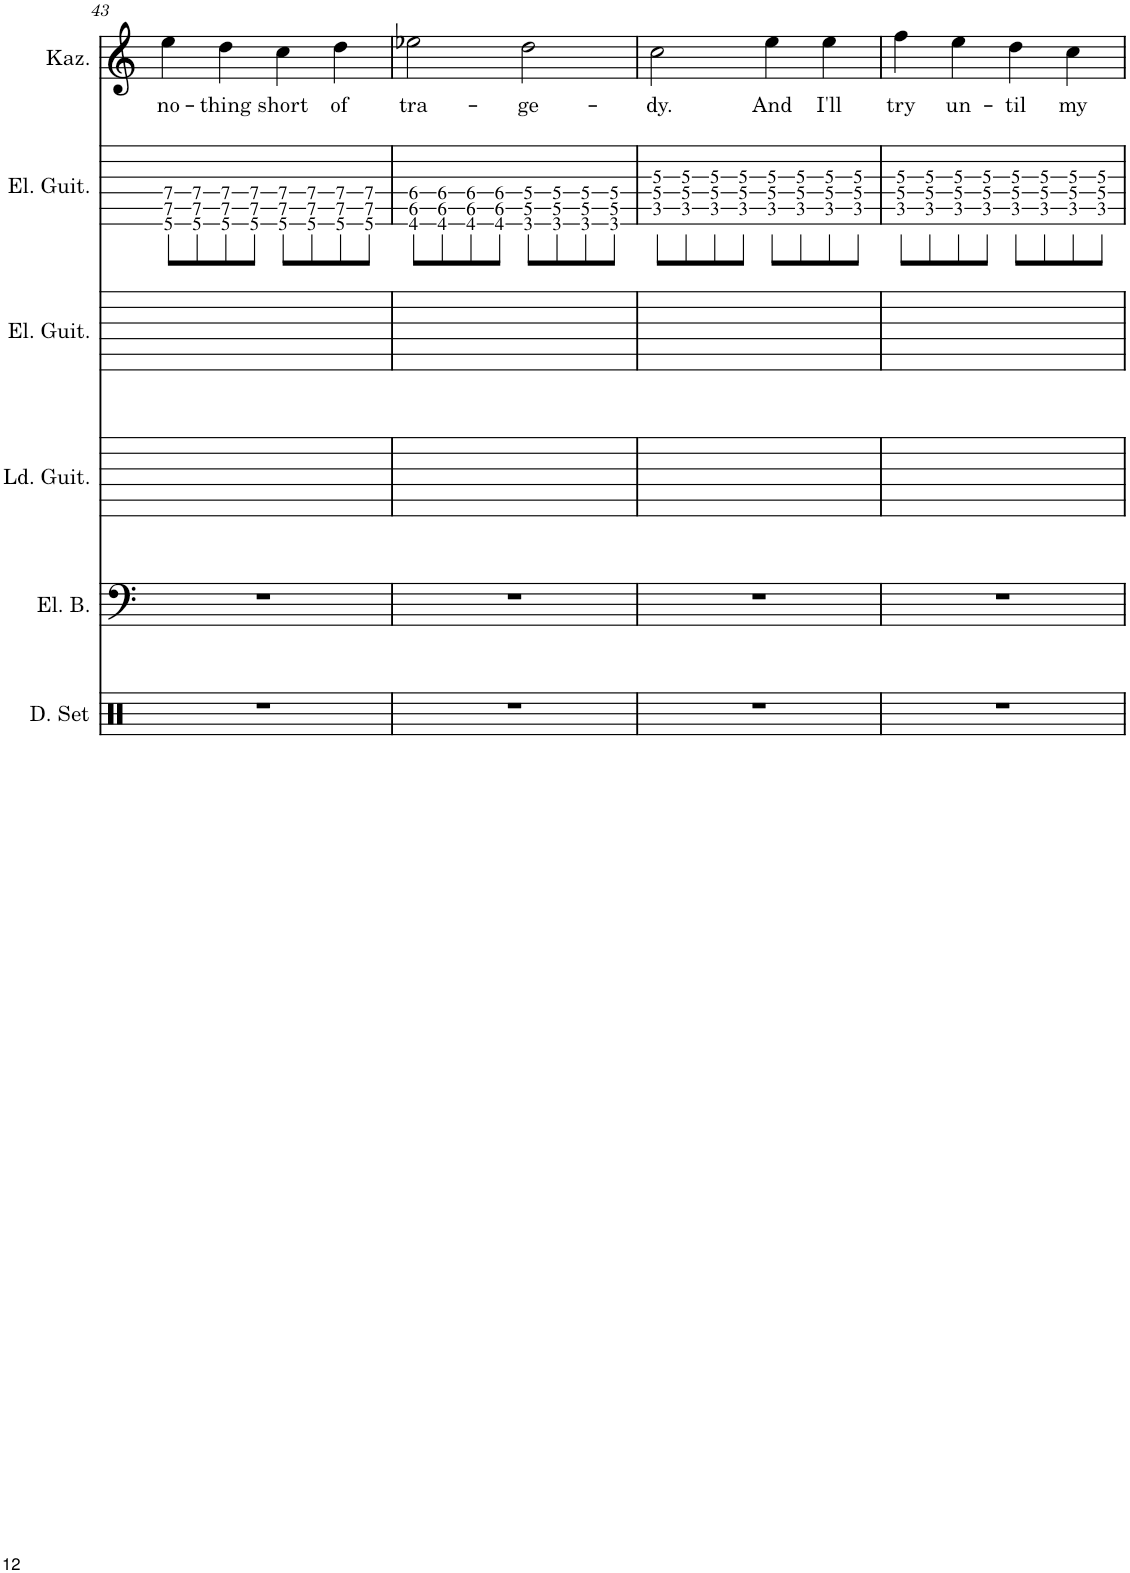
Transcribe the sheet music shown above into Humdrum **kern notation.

**kern	**kern	**kern	**kern	**kern	**kern	**text
*part6	*part5	*part4	*part3	*part2	*part1	*part1
*staff6	*staff5	*staff4	*staff3	*staff2	*staff1	*staff1
*I"Drumset	*I"Electric Bass	*I"Lead Guitar	*I"Electric Guitar	*I"Electric Guitar	*I"Kazoo	*
*I'D. Set	*I'El. B.	*I'Ld. Guit.	*I'El. Guit.	*I'El. Guit.	*I'Kaz.	*
!!LO:PB:g=z
*clefX	*clefF4	*	*	*	*clefG2	*
*	*Trd7c12	*	*	*	*	*
*k[]	*k[]	*k[]	*k[]	*k[]	*k[]	*
*M4/4	*M4/4	*M4/4	*M4/4	*M4/4	*M4/4	*
=43	=43	=43	=43	=43	=43	=43
!	!	!	!	!	!	!LO:LY:b
1r	1r	1r	1r	8AA\ 8E\ 8A\L	4ee\	no-
.	.	.	.	8AA\ 8E\ 8A\	.	.
!	!	!	!	!	!	!LO:LY:b
.	.	.	.	8AA\ 8E\ 8A\	4dd\	-thing
.	.	.	.	8AA\ 8E\ 8A\J	.	.
!	!	!	!	!	!	!LO:LY:b
.	.	.	.	8AA\ 8E\ 8A\L	4cc\	short
.	.	.	.	8AA\ 8E\ 8A\	.	.
!	!	!	!	!	!	!LO:LY:b
.	.	.	.	8AA\ 8E\ 8A\	4dd\	of
.	.	.	.	8AA\ 8E\ 8A\J	.	.
=44	=44	=44	=44	=44	=44	=44
!	!	!	!	!	!	!LO:LY:b
1r	1r	1r	1r	8AA-\ 8E-\ 8A-\L	2ee-X\	tra-
.	.	.	.	8AA-\ 8E-\ 8A-\	.	.
.	.	.	.	8AA-\ 8E-\ 8A-\	.	.
.	.	.	.	8AA-\ 8E-\ 8A-\J	.	.
!	!	!	!	!	!	!LO:LY:b
.	.	.	.	8GG\ 8D\ 8G\L	2dd\	-ge-
.	.	.	.	8GG\ 8D\ 8G\	.	.
.	.	.	.	8GG\ 8D\ 8G\	.	.
.	.	.	.	8GG\ 8D\ 8G\J	.	.
=45	=45	=45	=45	=45	=45	=45
!	!	!	!	!	!	!LO:LY:b
1r	1r	1r	1r	8C\ 8G\ 8c\L	2cc\	-dy.
.	.	.	.	8C\ 8G\ 8c\	.	.
.	.	.	.	8C\ 8G\ 8c\	.	.
.	.	.	.	8C\ 8G\ 8c\J	.	.
!	!	!	!	!	!	!LO:LY:b
.	.	.	.	8C\ 8G\ 8c\L	4ee\	And
.	.	.	.	8C\ 8G\ 8c\	.	.
!	!	!	!	!	!	!LO:LY:b
.	.	.	.	8C\ 8G\ 8c\	4ee\	I'll
.	.	.	.	8C\ 8G\ 8c\J	.	.
=46	=46	=46	=46	=46	=46	=46
!	!	!	!	!	!	!LO:LY:b
1r	1r	1r	1r	8C\ 8G\ 8c\L	4ff\	try
.	.	.	.	8C\ 8G\ 8c\	.	.
!	!	!	!	!	!	!LO:LY:b
.	.	.	.	8C\ 8G\ 8c\	4ee\	un-
.	.	.	.	8C\ 8G\ 8c\J	.	.
!	!	!	!	!	!	!LO:LY:b
.	.	.	.	8C\ 8G\ 8c\L	4dd\	-til
.	.	.	.	8C\ 8G\ 8c\	.	.
!	!	!	!	!	!	!LO:LY:b
.	.	.	.	8C\ 8G\ 8c\	4cc\	my
.	.	.	.	8C\ 8G\ 8c\J	.	.
=	=	=	=	=	=	=
*-	*-	*-	*-	*-	*-	*-
